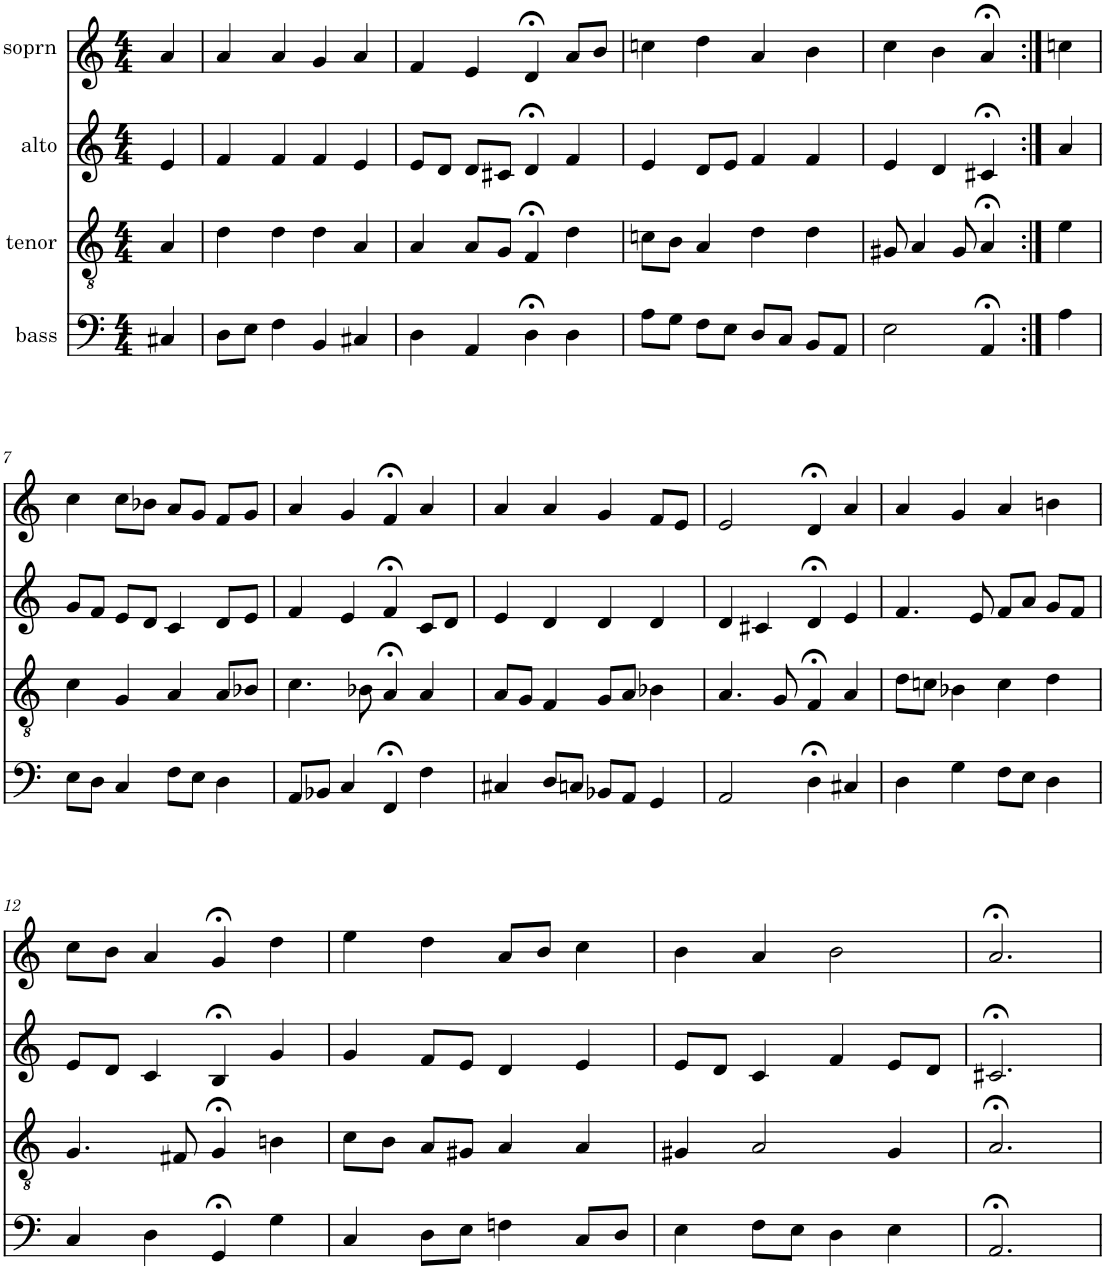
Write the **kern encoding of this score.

**kern	**kern	**kern	**kern
*part4	*part3	*part2	*part1
*staff4	*staff3	*staff2	*staff1
*I"bass	*I"tenor	*I"alto	*I"soprn
*clefF4	*clefGv2	*clefG2	*clefG2
*k[]	*k[]	*k[]	*k[]
*M4/4	*M4/4	*M4/4	*M4/4
=1	=1	=1	=1
4C#X/	4A/	4e/	4a/
=2	=2	=2	=2
8D\L	4d\	4f/	4a/
8E\J	.	.	.
4F\	4d\	4f/	4a/
4BB/	4d\	4f/	4g/
4C#X/	4A/	4e/	4a/
=3	=3	=3	=3
4D\	4A/	8e/L	4f/
.	.	8d/J	.
4AA/	8A/L	8d/L	4e/
.	8G/J	8c#X/J	.
4D;<\	4F;</	4d;</	4d;</
4D\	4d\	4f/	8a/L
.	.	.	8b/J
=4	=4	=4	=4
8A\L	8cn\L	4e/	4ccn\
8G\J	8B\J	.	.
8F\L	4A/	8d/L	4dd\
8E\J	.	8e/J	.
8D/L	4d\	4f/	4a/
8C/J	.	.	.
8BB/L	4d\	4f/	4b\
8AA/J	.	.	.
=5	=5	=5	=5
2E\	8G#X/	4e/	4cc\
.	4A/	.	.
.	.	4d/	4b\
.	8G#/	.	.
4AA;</	4A;</	4c#X;</	4a;</
=6:|!	=6:|!	=6:|!	=6:|!
4A\	4e\	4a/	4ccn\
!!LO:LB:g=z
=7	=7	=7	=7
8E\L	4c\	8g/L	4cc\
8D\J	.	8f/J	.
4C/	4G/	8e/L	8cc\L
.	.	8d/J	8b-X\J
8F\L	4A/	4c/	8a/L
8E\J	.	.	8g/J
4D\	8A/L	8d/L	8f/L
.	8B-X/J	8e/J	8g/J
=8	=8	=8	=8
8AA/L	4.c\	4f/	4a/
8BB-X/J	.	.	.
4C/	.	4e/	4g/
.	8B-X\	.	.
4FF;</	4A;</	4f;</	4f;</
4F\	4A/	8c/L	4a/
.	.	8d/J	.
=9	=9	=9	=9
4C#X/	8A/L	4e/	4a/
.	8G/J	.	.
8D/L	4F/	4d/	4a/
8Cn/J	.	.	.
8BB-X/L	8G/L	4d/	4g/
8AA/J	8A/J	.	.
4GG/	4B-X\	4d/	8f/L
.	.	.	8e/J
=10	=10	=10	=10
2AA/	4.A/	4d/	2e/
.	.	4c#X/	.
.	8G/	.	.
4D;<\	4F;</	4d;</	4d;</
4C#X/	4A/	4e/	4a/
=11	=11	=11	=11
4D\	8d\L	4.f/	4a/
.	8cn\J	.	.
4G\	4B-X\	.	4g/
.	.	8e/	.
8F\L	4c\	8f/L	4a/
8E\J	.	8a/J	.
4D\	4d\	8g/L	4bn\
.	.	8f/J	.
!!LO:LB:g=z
=12	=12	=12	=12
4C/	4.G/	8e/L	8cc\L
.	.	8d/J	8b\J
4D\	.	4c/	4a/
.	8F#X/	.	.
4GG;</	4G;</	4B;</	4g;</
4G\	4Bn\	4g/	4dd\
=13	=13	=13	=13
4C/	8c\L	4g/	4ee\
.	8B\J	.	.
8D\L	8A/L	8f/L	4dd\
8E\J	8G#X/J	8e/J	.
4Fn\	4A/	4d/	8a/L
.	.	.	8b/J
8C/L	4A/	4e/	4cc\
8D/J	.	.	.
=14	=14	=14	=14
4E\	4G#X/	8e/L	4b\
.	.	8d/J	.
8F\L	2A/	4c/	4a/
8E\J	.	.	.
4D\	.	4f/	2b\
4E\	4G#/	8e/L	.
.	.	8d/J	.
=15	=15	=15	=15
2.AA;</	2.A;</	2.c#X;</	2.a;</
=	=	=	=
*-	*-	*-	*-
